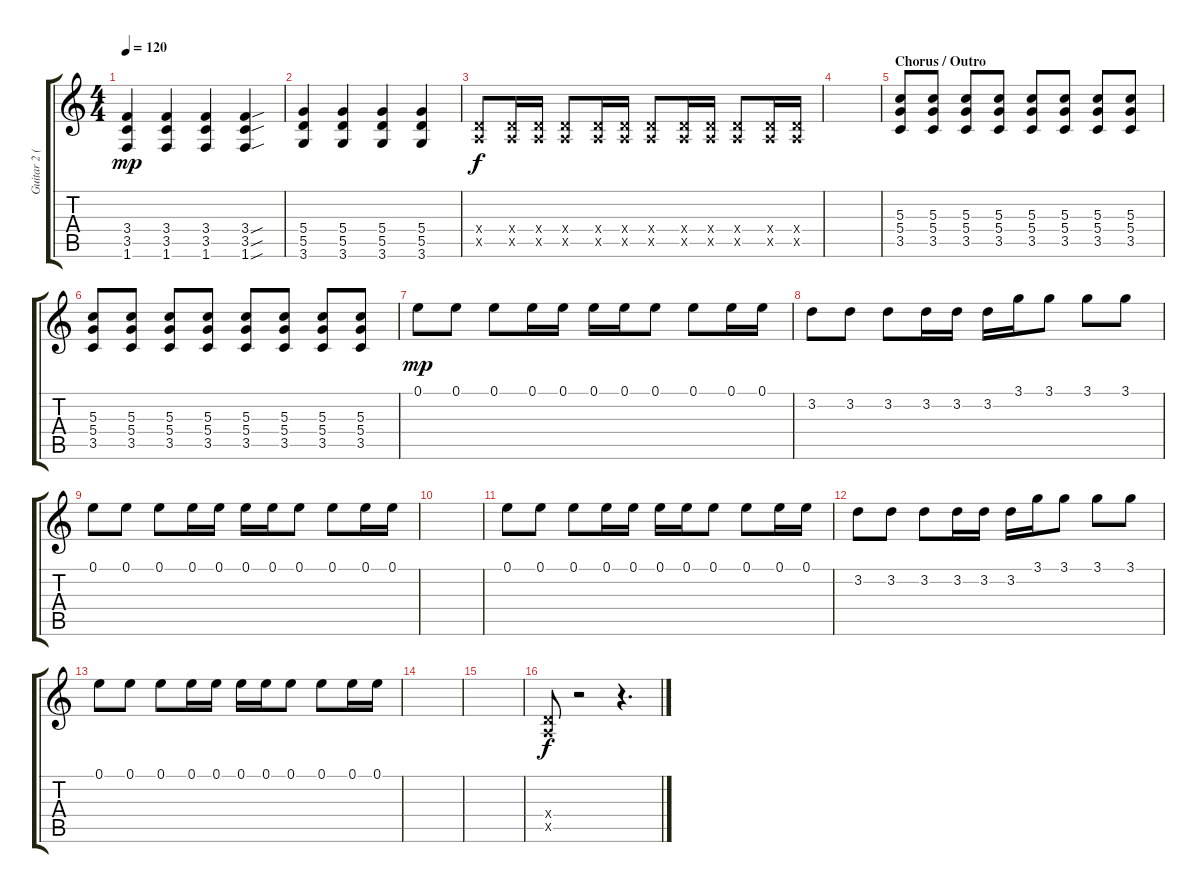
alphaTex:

\track ("Guitar 2 (electric)" "Guitar 2 (") {instrument overdrivenguitar}
\staff {score tabs}
\tuning (E4 B3 G3 D3 A2 E2) {hide}
\ts (4 4)
\tempo 120
\clef g2
\ks c
(3.4 3.5 1.6).4{dy mp} (3.4 3.5 1.6).4 (3.4 3.5 1.6).4 (3.4{sou} 3.5{sou} 1.6{sou}).4 |
(5.4 5.5 3.6).4 (5.4 5.5 3.6).4 (5.4 5.5 3.6).4 (5.4 5.5 3.6).4 |
(0.4{x} 0.5{x}).8{dy f} (0.4{x} 0.5{x}).16 (0.4{x} 0.5{x}).16 (0.4{x} 0.5{x}).8 (0.4{x} 0.5{x}).16 (0.4{x} 0.5{x}).16 (0.4{x} 0.5{x}).8 (0.4{x} 0.5{x}).16 (0.4{x} 0.5{x}).16 (0.4{x} 0.5{x}).8 (0.4{x} 0.5{x}).16 (0.4{x} 0.5{x}).16 |
|
\section ("" "Chorus / Outro")
(5.3 5.4 3.5).8 (5.3 5.4 3.5).8 (5.3 5.4 3.5).8 (5.3 5.4 3.5).8 (5.3 5.4 3.5).8 (5.3 5.4 3.5).8 (5.3 5.4 3.5).8 (5.3 5.4 3.5).8 |
(5.3 5.4 3.5).8 (5.3 5.4 3.5).8 (5.3 5.4 3.5).8 (5.3 5.4 3.5).8 (5.3 5.4 3.5).8 (5.3 5.4 3.5).8 (5.3 5.4 3.5).8 (5.3 5.4 3.5).8 |
0.1.8{dy mp volume 15} 0.1.8 0.1.8 0.1.16 0.1.16 0.1.16 0.1.16 0.1.8 0.1.8 0.1.16 0.1.16 |
3.2.8 3.2.8 3.2.8 3.2.16 3.2.16 3.2.16 3.1.16 3.1.8 3.1.8 3.1.8 |
0.1.8 0.1.8 0.1.8 0.1.16 0.1.16 0.1.16 0.1.16 0.1.8 0.1.8 0.1.16 0.1.16 |
|
0.1.8 0.1.8 0.1.8 0.1.16 0.1.16 0.1.16 0.1.16 0.1.8 0.1.8 0.1.16 0.1.16 |
3.2.8 3.2.8 3.2.8 3.2.16 3.2.16 3.2.16 3.1.16 3.1.8 3.1.8 3.1.8 |
0.1.8 0.1.8 0.1.8 0.1.16 0.1.16 0.1.16 0.1.16 0.1.8 0.1.8 0.1.16 0.1.16 |
|
|
(0.4{x} 0.5{x}).8{dy f} r.2 r.4{d}
